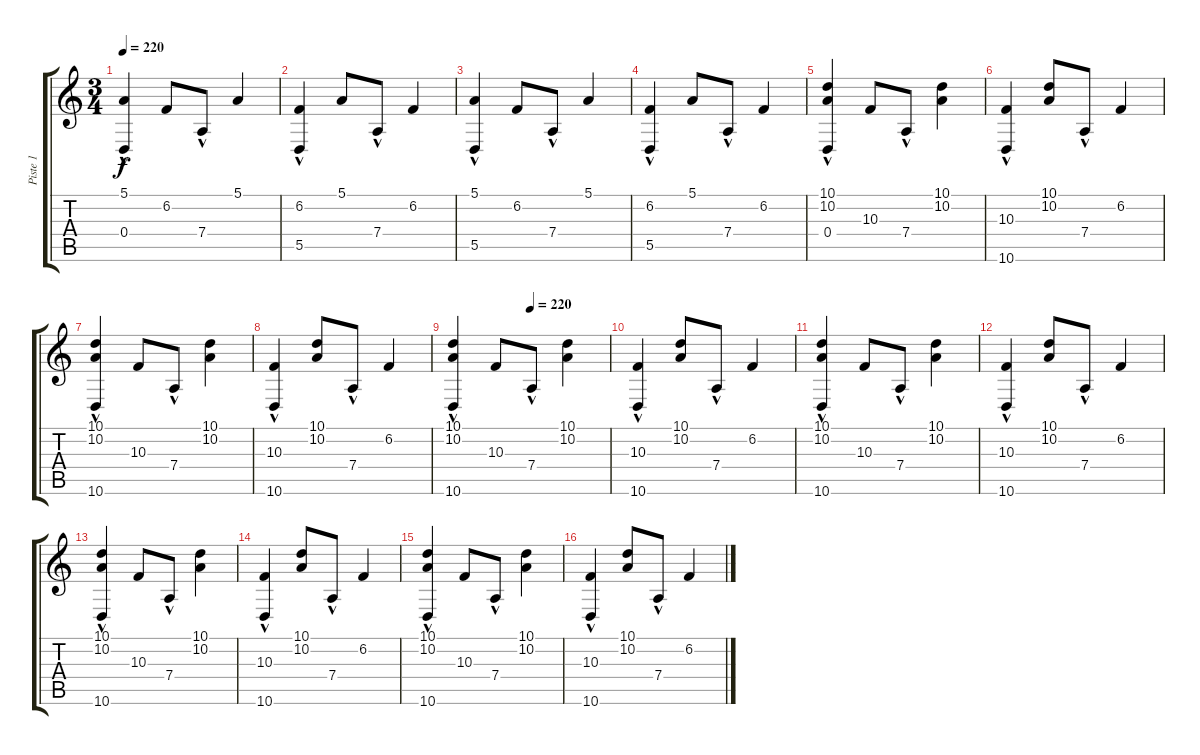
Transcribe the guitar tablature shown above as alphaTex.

\track ("Piste 1" "Piste 1") {instrument harpsichord}
\staff {score tabs}
\tuning (E4 B3 G3 D3 A2 E2) {hide}
\ts (3 4)
\tempo 220
\clef g2
\ks c
(5.1 0.4{hac}).4{dy f instrument harpsichord} 6.2.8 7.4{hac}.8 5.1.4 |
(6.2 5.5{hac}).4 5.1.8 7.4{hac}.8 6.2.4 |
(5.1 5.5{hac}).4 6.2.8 7.4{hac}.8 5.1.4 |
(6.2 5.5{hac}).4 5.1.8 7.4{hac}.8 6.2.4 |
(10.1 10.2 0.4{hac}).4 10.3.8 7.4{hac}.8 (10.1 10.2).4 |
(10.3 10.6{hac}).4 (10.1 10.2).8 7.4{hac}.8 6.2.4 |
(10.1 10.2 10.6{hac}).4 10.3.8 7.4{hac}.8 (10.1 10.2).4 |
(10.3 10.6{hac}).4 (10.1 10.2).8 7.4{hac}.8 6.2.4 |
\tempo (220 0.5)
(10.1 10.2 10.6{hac}).4 10.3.8 7.4{hac}.8 (10.1 10.2).4 |
(10.3 10.6{hac}).4 (10.1 10.2).8 7.4{hac}.8 6.2.4 |
(10.1 10.2 10.6{hac}).4 10.3.8 7.4{hac}.8 (10.1 10.2).4 |
(10.3 10.6{hac}).4 (10.1 10.2).8 7.4{hac}.8 6.2.4 |
(10.1 10.2 10.6{hac}).4 10.3.8 7.4{hac}.8 (10.1 10.2).4 |
(10.3 10.6{hac}).4 (10.1 10.2).8 7.4{hac}.8 6.2.4 |
(10.1 10.2 10.6{hac}).4 10.3.8 7.4{hac}.8 (10.1 10.2).4 |
(10.3 10.6{hac}).4 (10.1 10.2).8 7.4{hac}.8 6.2.4
